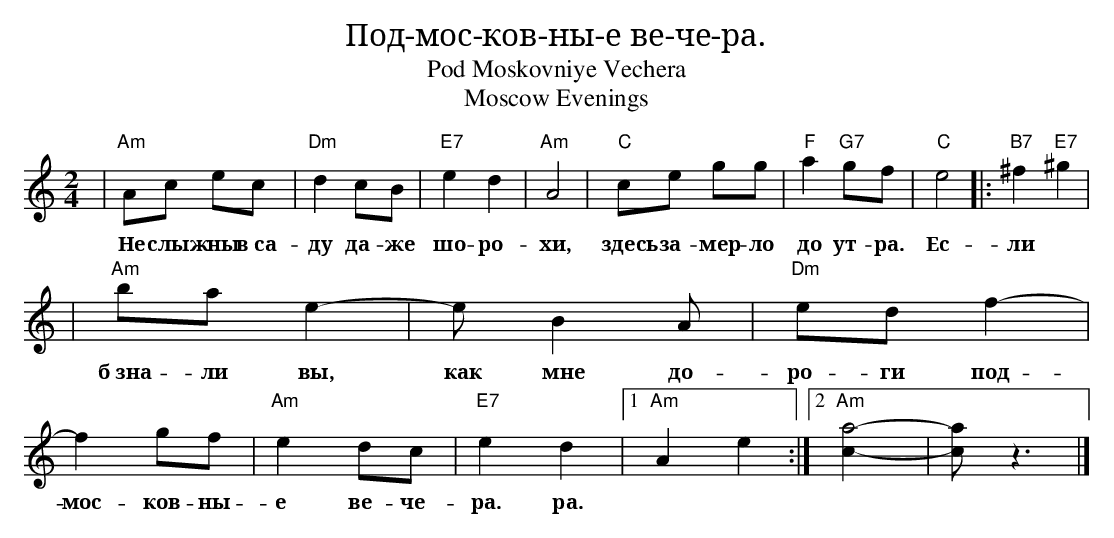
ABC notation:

X:1
T: Под-мос-ков-ны-е ве-че-ра.
T: Pod Moskovniye Vechera
T: Moscow Evenings
M: 2/4
L: 1/8
K: Am
| "Am"Ac ec | "Dm"d2 cB | "E7"e2 d2 | "Am"A4 | "C"ce gg | "F"a2 "G7"gf | "C"e4 |: "B7"^f2 "E7"^g2 |
w: Не   слыж-ны в~са-ду да-же шо-ро-хи, здесь за-мер-ло до ут-ра. Ес-ли
| "Am"ba e2- | e B2A | "Dm"ed f2- | f2 gf | "Am"e2 dc | "E7"e2 d2 |1 "Am"A2 e2 :|2 "Am"[a4-c2-] | [ac]z3 |]
w: б~зна-ли вы, как мне до-ро-ги под-мос-ков-ны-е ве-че-ра. ра.
